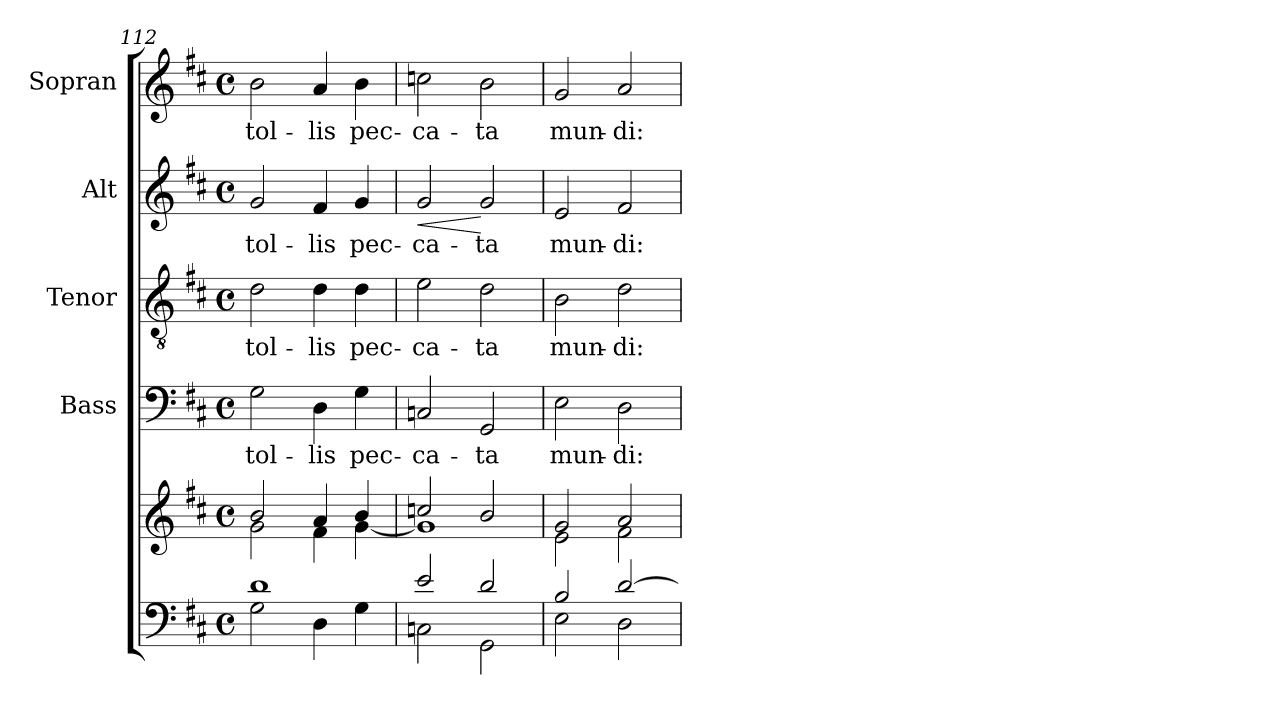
**kern	**kern	**kern	**text	**kern	**text	**kern	**text	**dynam	**kern	**text
*part5	*part5	*part4	*part4	*part3	*part3	*part2	*part2	*part2	*part1	*part1
*staff6	*staff5	*staff4	*staff4	*staff3	*staff3	*staff2	*staff2	*staff2	*staff1	*staff1
*	*	*I"Bass	*	*I"Tenor	*	*I"Alt	*	*	*I"Sopran	*
*	*	*I'B.	*	*I'T.	*	*I'A.	*	*	*I'S.	*
*clefF4	*clefG2	*clefF4	*	*clefGv2	*	*clefG2	*	*	*clefG2	*
*k[f#c#]	*k[f#c#]	*k[f#c#]	*	*k[f#c#]	*	*k[f#c#]	*	*	*k[f#c#]	*
*D:	*D:	*D:	*	*D:	*	*D:	*	*	*D:	*
*M4/4	*M4/4	*M4/4	*	*M4/4	*	*M4/4	*	*	*M4/4	*
*met(c)	*met(c)	*met(c)	*	*met(c)	*	*met(c)	*	*	*met(c)	*
=112	=112	=112	=112	=112	=112	=112	=112	=112	=112	=112
*^	*^	*	*	*	*	*	*	*	*	*
!	!	!	!	!	!LO:LY:b	!	!LO:LY:b	!	!LO:LY:b	!	!	!LO:LY:b
1d	2G\	2b/	2g\	2G\	tol-	2d\	tol-	2g/	tol-	.	2b\	tol-
!	!	!	!	!	!LO:LY:b	!	!LO:LY:b	!	!LO:LY:b	!	!	!LO:LY:b
.	4D\	4a/	4f#\	4D\	-lis	4d\	-lis	4f#/	-lis	.	4a/	-lis
!	!	!	!	!	!LO:LY:b	!	!LO:LY:b	!	!LO:LY:b	!	!	!LO:LY:b
.	4G\	4b/	[<4g\	4G\	pec-	4d\	pec-	4g/	pec-	.	4b\	pec-
!!LO:LB:g=z
=113	=113	=113	=113	=113	=113	=113	=113	=113	=113	=113	=113	=113
!	!	!	!	!	!LO:LY:b	!	!LO:LY:b	!	!LO:LY:b	!LO:HP:b	!	!LO:LY:b
2e/	2Cn\	2ccn/	1g]	2Cn/	-ca-	2e\	-ca-	2g/	-ca-	<	2ccn\	-ca-
!	!	!	!	!	!LO:LY:b	!	!LO:LY:b	!	!LO:LY:b	!	!	!LO:LY:b
2d/	2GG\	2b/	.	2GG/	-ta	2d\	-ta	2g/	-ta	[	2b\	-ta
=114	=114	=114	=114	=114	=114	=114	=114	=114	=114	=114	=114	=114
!	!	!	!	!	!LO:LY:b	!	!LO:LY:b	!	!LO:LY:b	!	!	!LO:LY:b
2B/	2E\	2g/	2e\	2E\	mun-	2B\	mun-	2e/	mun-	.	2g/	mun-
!	!	!	!	!	!LO:LY:b	!	!LO:LY:b	!	!LO:LY:b	!	!	!LO:LY:b
[>2d/	2D\	2a/	2f#\	2D\	-di:	2d\	-di:	2f#/	-di:	.	2a/	-di:
*v	*v	*	*	*	*	*	*	*	*	*	*	*
*	*v	*v	*	*	*	*	*	*	*	*	*
=	=	=	=	=	=	=	=	=	=	=
*-	*-	*-	*-	*-	*-	*-	*-	*-	*-	*-
